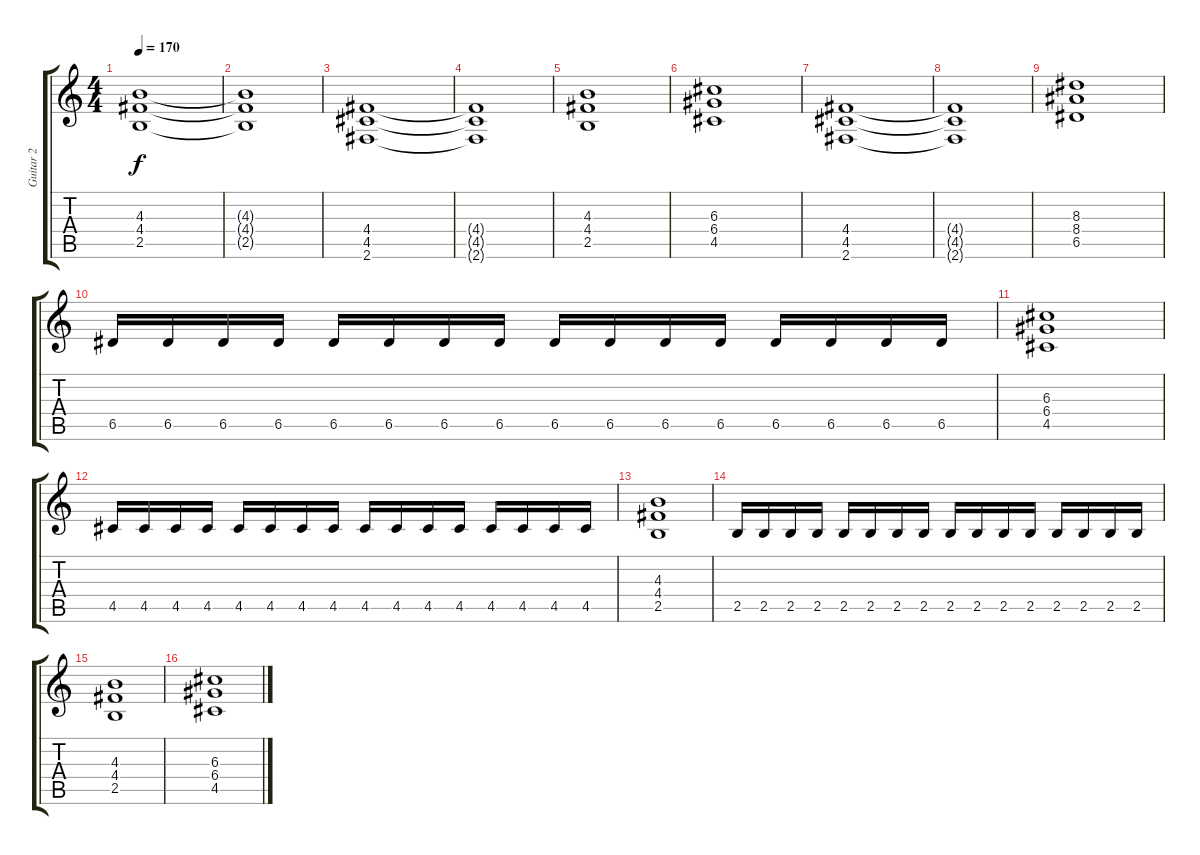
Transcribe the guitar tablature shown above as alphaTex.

\track ("Guitar 2" "Guitar 2") {instrument distortionguitar}
\staff {score tabs}
\tuning (E4 B3 G3 D3 A2 E2) {hide}
\ts (4 4)
\tempo 170
\clef g2
\ks c
(4.3 4.4 2.5).1{dy f} |
(4.3{t} 4.4{t} 2.5{t}).1 |
(4.4 4.5 2.6).1 |
(4.4{t} 4.5{t} 2.6{t}).1 |
(4.3 4.4 2.5).1 |
(6.3 6.4 4.5).1 |
(4.4 4.5 2.6).1 |
(4.4{t} 4.5{t} 2.6{t}).1 |
(8.3 8.4 6.5).1{volume 12} |
6.5.16 6.5.16 6.5.16 6.5.16 6.5.16 6.5.16 6.5.16 6.5.16 6.5.16 6.5.16 6.5.16 6.5.16 6.5.16 6.5.16 6.5.16 6.5.16 |
(6.3 6.4 4.5).1 |
4.5.16 4.5.16 4.5.16 4.5.16 4.5.16 4.5.16 4.5.16 4.5.16 4.5.16 4.5.16 4.5.16 4.5.16 4.5.16 4.5.16 4.5.16 4.5.16 |
(4.3 4.4 2.5).1 |
2.5.16 2.5.16 2.5.16 2.5.16 2.5.16 2.5.16 2.5.16 2.5.16 2.5.16 2.5.16 2.5.16 2.5.16 2.5.16 2.5.16 2.5.16 2.5.16 |
(4.3 4.4 2.5).1 |
(6.3 6.4 4.5).1
